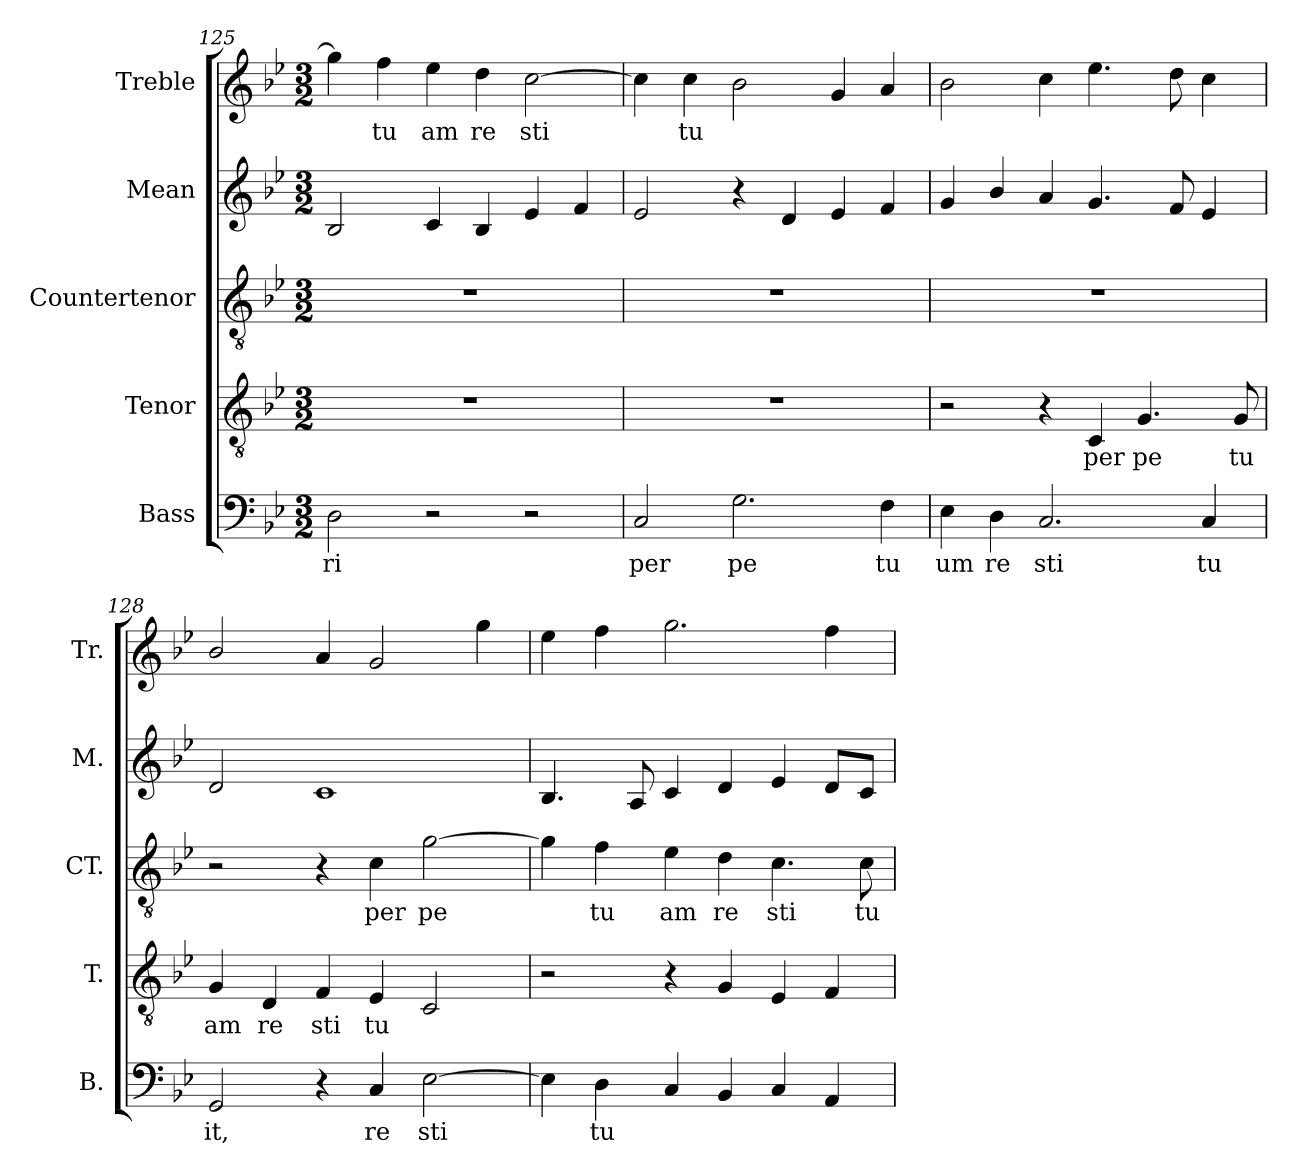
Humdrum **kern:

**kern	**text	**kern	**text	**kern	**text	**kern	**kern	**text
*part5	*part5	*part4	*part4	*part3	*part3	*part2	*part1	*part1
*staff5	*staff5	*staff4	*staff4	*staff3	*staff3	*staff2	*staff1	*staff1
*I"Bass	*	*I"Tenor	*	*I"Countertenor	*	*I"Mean	*I"Treble	*
*I'B.	*	*I'T.	*	*I'CT.	*	*I'M.	*I'Tr.	*
*clefF4	*	*clefGv2	*	*clefGv2	*	*clefG2	*clefG2	*
*	*	*ITrd7c12	*	*ITrd7c12	*	*	*	*
*k[b-e-]	*	*k[b-e-]	*	*k[b-e-]	*	*k[b-e-]	*k[b-e-]	*
*g:	*	*g:	*	*g:	*	*g:	*g:	*
*M3/2	*	*M3/2	*	*M3/2	*	*M3/2	*M3/2	*
=125	=125	=125	=125	=125	=125	=125	=125	=125
!	!LO:LY:b:color=#000000	!LO:N:vis=1	!	!LO:N:vis=1	!	!	!	!
2Di\	ri	1.r	.	1.r	.	2B-i/	4ggi\]	.
!	!	!	!	!	!	!	!	!LO:LY:b:color=#000000
.	.	.	.	.	.	.	4ffi\	tu
!	!	!	!	!	!	!	!	!LO:LY:b:color=#000000
2r	.	.	.	.	.	4ci/	4ee-i\	am
!	!	!	!	!	!	!	!	!LO:LY:b:color=#000000
.	.	.	.	.	.	4B-i/	4ddi\	re
!	!	!	!	!	!	!	!	!LO:LY:b:color=#000000
2r	.	.	.	.	.	4e-i/	[>2cci\	sti
.	.	.	.	.	.	4fi/	.	.
=126	=126	=126	=126	=126	=126	=126	=126	=126
!	!LO:LY:b:color=#000000	!LO:N:vis=1	!	!LO:N:vis=1	!	!	!	!
2Ci/	per	1.r	.	1.r	.	2e-i/	4cci\]	.
!	!	!	!	!	!	!	!	!LO:LY:b:color=#000000
.	.	.	.	.	.	.	4cci\	tu
!	!LO:LY:b:color=#000000	!	!	!	!	!	!	!
2.Gi\	pe	.	.	.	.	4r	2b-i\	.
.	.	.	.	.	.	4di/	.	.
.	.	.	.	.	.	4e-i/	4gi/	.
!	!LO:LY:b:color=#000000	!	!	!	!	!	!	!
4Fi\	tu	.	.	.	.	4fi/	4ai/	.
=127	=127	=127	=127	=127	=127	=127	=127	=127
!	!LO:LY:b:color=#000000	!	!	!LO:N:vis=1	!	!	!	!
4E-i\	um	2r	.	1.r	.	4gi/	2b-i\	.
!	!LO:LY:b:color=#000000	!	!	!	!	!	!	!
4Di\	re	.	.	.	.	4b-i/	.	.
!	!LO:LY:b:color=#000000	!	!	!	!	!	!	!
2.Ci/	sti	4r	.	.	.	4ai/	4cci\	.
!	!	!	!LO:LY:b:color=#000000	!	!	!	!	!
.	.	4CCi/	per	.	.	4.gi/	4.ee-i\	.
!	!	!	!LO:LY:b:color=#000000	!	!	!	!	!
.	.	4.GGi/	pe	.	.	.	.	.
.	.	.	.	.	.	8fi/	8ddi\	.
!	!LO:LY:b:color=#000000	!	!	!	!	!	!	!
4Ci/	tu	.	.	.	.	4e-i/	4cci\	.
!	!	!	!LO:LY:b:color=#000000	!	!	!	!	!
.	.	8GGi/	tu	.	.	.	.	.
=128	=128	=128	=128	=128	=128	=128	=128	=128
!	!LO:LY:b:color=#000000	!	!	!	!	!	!	!
!	!	!	!LO:LY:b:color=#000000	!	!	!	!	!
2GGi/	it,	4GGi/	am	2r	.	2di/	2b-i/	.
!	!	!	!LO:LY:b:color=#000000	!	!	!	!	!
.	.	4DDi/	re	.	.	.	.	.
!	!	!	!LO:LY:b:color=#000000	!	!	!	!	!
4r	.	4FFi/	sti	4r	.	1ci	4ai/	.
!	!LO:LY:b:color=#000000	!	!	!	!	!	!	!
!	!	!	!LO:LY:b:color=#000000	!	!	!	!	!
!	!	!	!	!	!LO:LY:b:color=#000000	!	!	!
4Ci/	re	4EE-i/	tu	4Ci\	per	.	2gi/	.
!	!LO:LY:b:color=#000000	!	!	!	!	!	!	!
!	!	!	!	!	!LO:LY:b:color=#000000	!	!	!
[>2E-i\	sti	2CCi/	.	[>2Gi\	pe	.	.	.
.	.	.	.	.	.	.	4ggi\	.
=129	=129	=129	=129	=129	=129	=129	=129	=129
4E-i\]	.	2r	.	4Gi\]	.	4.B-i/	4ee-i\	.
!	!LO:LY:b:color=#000000	!	!	!	!	!	!	!
!	!	!	!	!	!LO:LY:b:color=#000000	!	!	!
4Di\	tu	.	.	4Fi\	tu	.	4ffi\	.
.	.	.	.	.	.	8Ai/	.	.
!	!	!	!	!	!LO:LY:b:color=#000000	!	!	!
4Ci/	.	4r	.	4E-i\	am	4ci/	2.ggi\	.
!	!	!	!	!	!LO:LY:b:color=#000000	!	!	!
4BB-i/	.	4GGi/	.	4Di\	re	4di/	.	.
!	!	!	!	!	!LO:LY:b:color=#000000	!	!	!
4Ci/	.	4EE-i/	.	4.Ci\	sti	4e-i/	.	.
4AAi/	.	4FFi/	.	.	.	8di/L	4ffi\	.
!	!	!	!	!	!LO:LY:b:color=#000000	!	!	!
.	.	.	.	8Ci\	tu	8ci/J	.	.
=	=	=	=	=	=	=	=	=
*-	*-	*-	*-	*-	*-	*-	*-	*-
